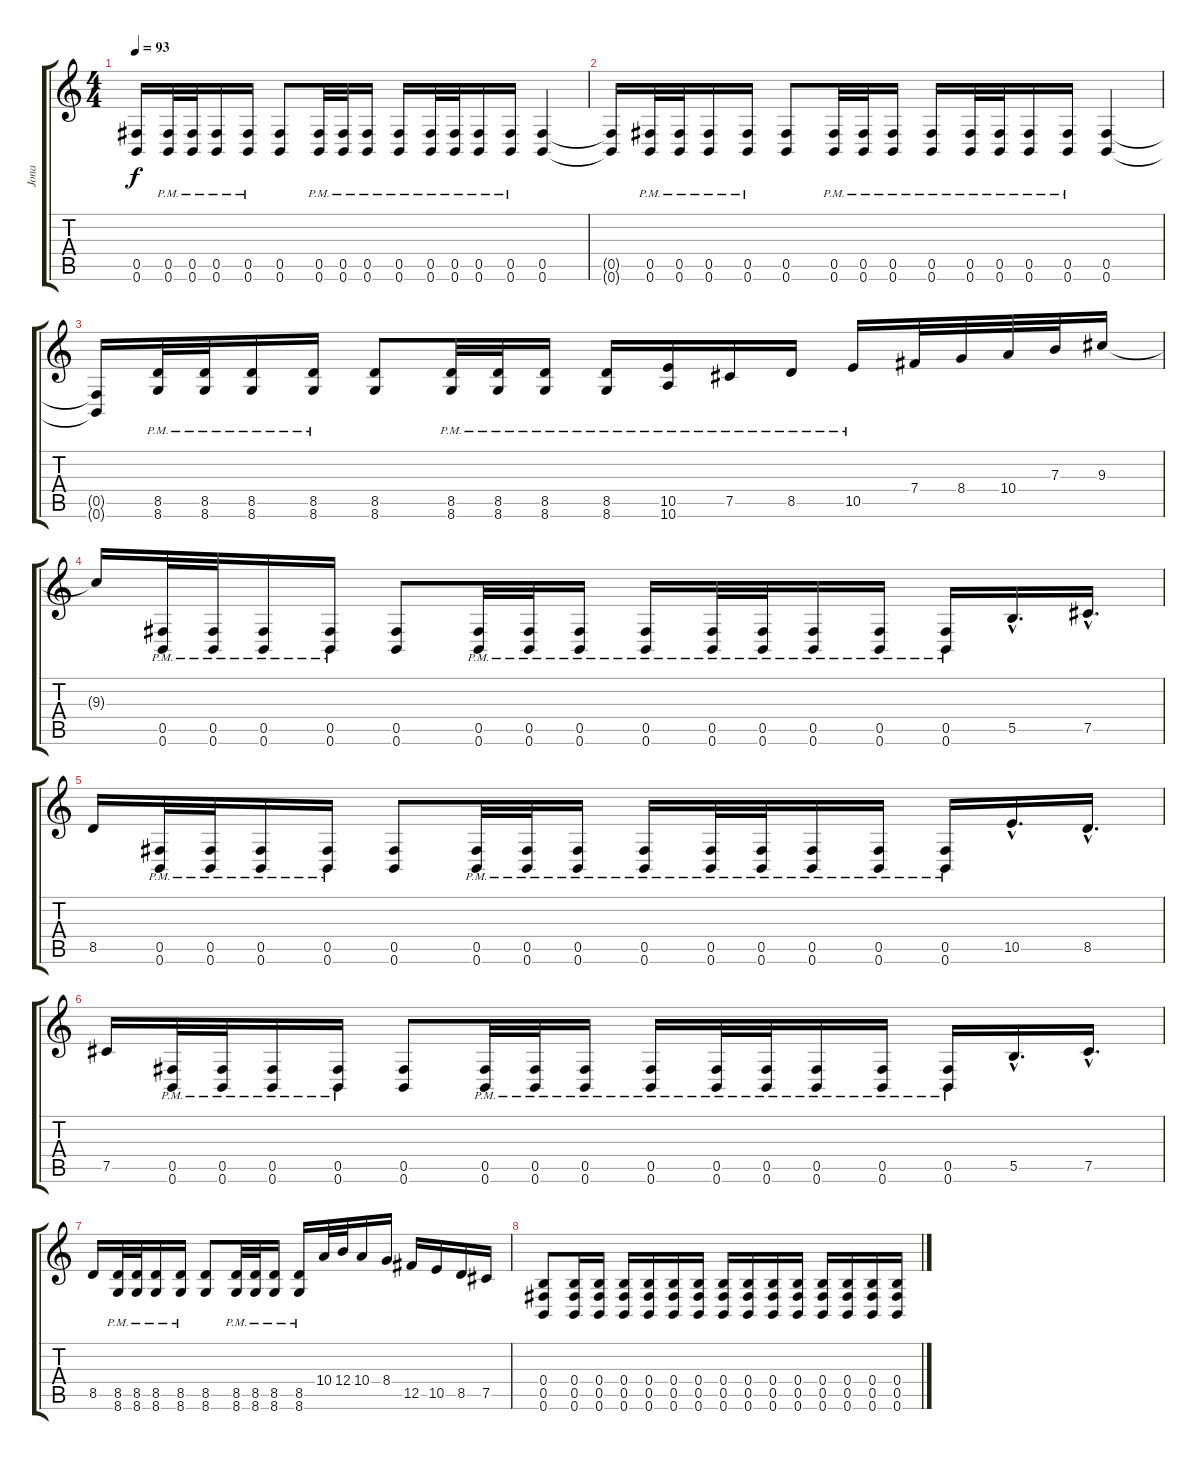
\track ("Jona" "Jona") {instrument distortionguitar}
\staff {score tabs}
\tuning (Db4 Ab3 E3 B2 Gb2 B1) {hide}
\ts (4 4)
\tempo 93
\clef g2
\ks c
(0.5{t} 0.6{t}).16{dy f} (0.5{pm} 0.6{pm}).32{volume 13} (0.5{pm} 0.6{pm}).32 (0.5{pm} 0.6{pm}).16 (0.5{pm} 0.6{pm}).16 (0.5 0.6).8 (0.5{pm} 0.6{pm}).32 (0.5{pm} 0.6{pm}).32 (0.5{pm} 0.6{pm}).16 (0.5{pm} 0.6{pm}).16 (0.5{pm} 0.6{pm}).32 (0.5{pm} 0.6{pm}).32 (0.5{pm} 0.6{pm}).16 (0.5{pm} 0.6{pm}).16 (0.5 0.6).4 |
(0.5{t} 0.6{t}).16 (0.5{pm} 0.6{pm}).32{volume 13} (0.5{pm} 0.6{pm}).32 (0.5{pm} 0.6{pm}).16 (0.5{pm} 0.6{pm}).16 (0.5 0.6).8 (0.5{pm} 0.6{pm}).32 (0.5{pm} 0.6{pm}).32 (0.5{pm} 0.6{pm}).16 (0.5{pm} 0.6{pm}).16 (0.5{pm} 0.6{pm}).32 (0.5{pm} 0.6{pm}).32 (0.5{pm} 0.6{pm}).16 (0.5{pm} 0.6{pm}).16 (0.5 0.6).4 |
(0.5{t} 0.6{t}).16 (8.5{pm} 8.6{pm}).32 (8.5{pm} 8.6{pm}).32 (8.5{pm} 8.6{pm}).16 (8.5{pm} 8.6{pm}).16 (8.5 8.6).8 (8.5{pm} 8.6{pm}).32 (8.5{pm} 8.6{pm}).32 (8.5{pm} 8.6{pm}).16 (8.5{pm} 8.6{pm}).16 (10.5{pm} 10.6{pm}).16 7.5{pm}.16 8.5{pm}.16 10.5{pm}.16 7.4.32 8.4.32 10.4.32 7.3.32 9.3.16 |
9.3{t}.16 (0.5{pm} 0.6{pm}).32 (0.5{pm} 0.6{pm}).32 (0.5{pm} 0.6{pm}).16 (0.5{pm} 0.6{pm}).16 (0.5 0.6).8 (0.5{pm} 0.6{pm}).32 (0.5{pm} 0.6{pm}).32 (0.5{pm} 0.6{pm}).16 (0.5{pm} 0.6{pm}).16 (0.5{pm} 0.6{pm}).32 (0.5{pm} 0.6{pm}).32 (0.5{pm} 0.6{pm}).16 (0.5{pm} 0.6{pm}).16 (0.5{pm} 0.6{pm}).16 5.5{hac}.16{d} 7.5{hac}.16{d} |
8.5.16 (0.5{pm} 0.6{pm}).32 (0.5{pm} 0.6{pm}).32 (0.5{pm} 0.6{pm}).16 (0.5{pm} 0.6{pm}).16 (0.5 0.6).8 (0.5{pm} 0.6{pm}).32 (0.5{pm} 0.6{pm}).32 (0.5{pm} 0.6{pm}).16 (0.5{pm} 0.6{pm}).16 (0.5{pm} 0.6{pm}).32 (0.5{pm} 0.6{pm}).32 (0.5{pm} 0.6{pm}).16 (0.5{pm} 0.6{pm}).16 (0.5{pm} 0.6{pm}).16 10.5{hac}.16{d} 8.5{hac}.16{d} |
7.5.16 (0.5{pm} 0.6{pm}).32 (0.5{pm} 0.6{pm}).32 (0.5{pm} 0.6{pm}).16 (0.5{pm} 0.6{pm}).16 (0.5 0.6).8 (0.5{pm} 0.6{pm}).32 (0.5{pm} 0.6{pm}).32 (0.5{pm} 0.6{pm}).16 (0.5{pm} 0.6{pm}).16 (0.5{pm} 0.6{pm}).32 (0.5{pm} 0.6{pm}).32 (0.5{pm} 0.6{pm}).16 (0.5{pm} 0.6{pm}).16 (0.5{pm} 0.6{pm}).16 5.5{hac}.16{d} 7.5{hac}.16{d} |
8.5.16 (8.5{pm} 8.6{pm}).32 (8.5{pm} 8.6{pm}).32 (8.5{pm} 8.6{pm}).16 (8.5{pm} 8.6{pm}).16 (8.5 8.6).8 (8.5{pm} 8.6{pm}).32 (8.5{pm} 8.6{pm}).32 (8.5{pm} 8.6{pm}).16 (8.5{pm} 8.6{pm}).16 10.4.32 12.4.32 10.4.16 8.4.16 12.5.16 10.5.16 8.5.16 7.5.16 |
(0.4 0.5 0.6).8 (0.4 0.5 0.6).16 (0.4 0.5 0.6).16 (0.4 0.5 0.6).16 (0.4 0.5 0.6).16 (0.4 0.5 0.6).16 (0.4 0.5 0.6).16 (0.4 0.5 0.6).16 (0.4 0.5 0.6).16 (0.4 0.5 0.6).16 (0.4 0.5 0.6).16 (0.4 0.5 0.6).16 (0.4 0.5 0.6).16 (0.4 0.5 0.6).16 (0.4 0.5 0.6).16
